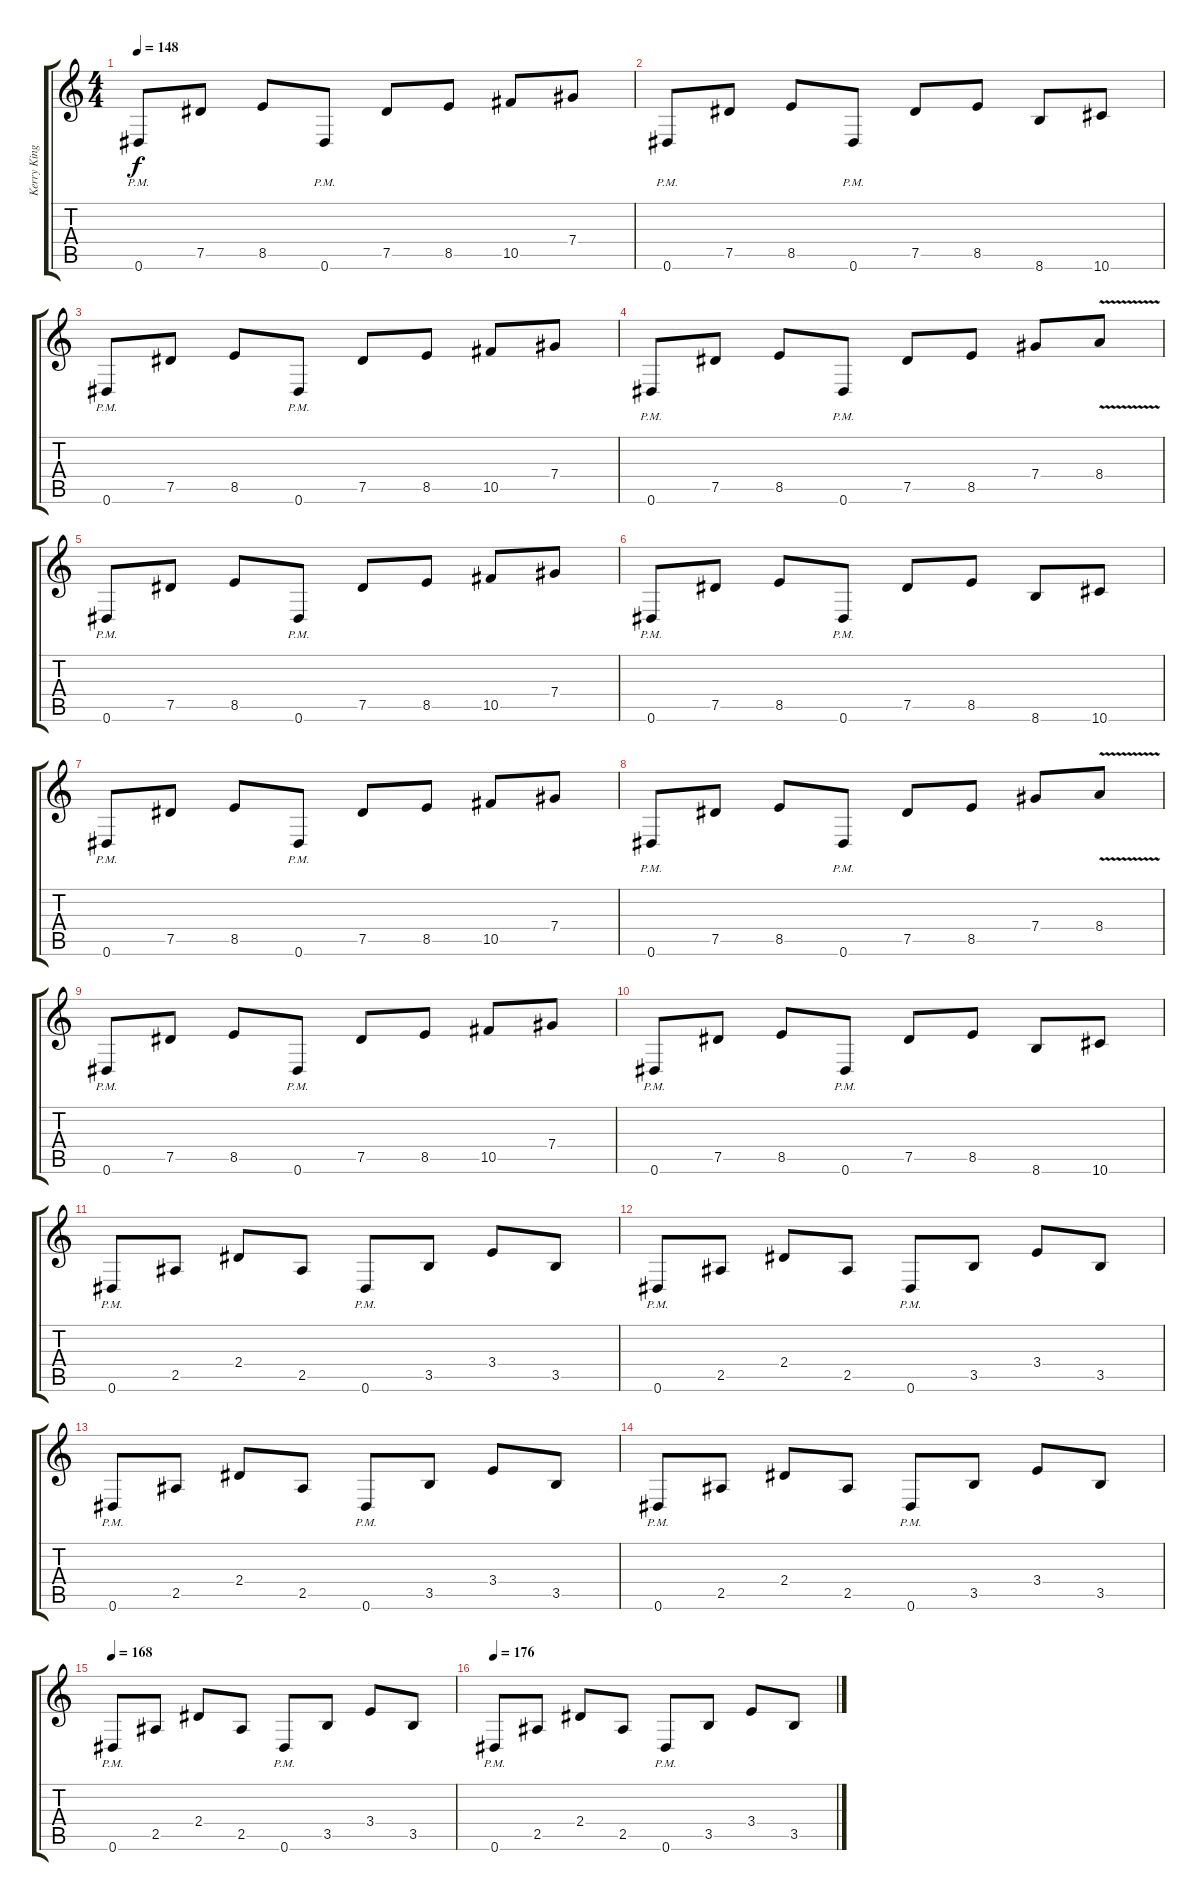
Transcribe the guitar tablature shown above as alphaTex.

\track ("Kerry King (Rhythm Guitar)" "Kerry King") {instrument distortionguitar}
\staff {score tabs}
\tuning (Eb4 Bb3 Gb3 Db3 Ab2 Eb2) {hide}
\ts (4 4)
\tempo 148
\clef g2
\ks c
0.6{pm}.8{dy f} 7.5.8 8.5.8 0.6{pm}.8 7.5.8 8.5.8 10.5.8 7.4.8 |
0.6{pm}.8 7.5.8 8.5.8 0.6{pm}.8 7.5.8 8.5.8 8.6.8 10.6.8 |
0.6{pm}.8 7.5.8 8.5.8 0.6{pm}.8 7.5.8 8.5.8 10.5.8 7.4.8 |
0.6{pm}.8 7.5.8 8.5.8 0.6{pm}.8 7.5.8 8.5.8 7.4.8 8.4{v}.8 |
0.6{pm}.8 7.5.8 8.5.8 0.6{pm}.8 7.5.8 8.5.8 10.5.8 7.4.8 |
0.6{pm}.8 7.5.8 8.5.8 0.6{pm}.8 7.5.8 8.5.8 8.6.8 10.6.8 |
0.6{pm}.8 7.5.8 8.5.8 0.6{pm}.8 7.5.8 8.5.8 10.5.8 7.4.8 |
0.6{pm}.8 7.5.8 8.5.8 0.6{pm}.8 7.5.8 8.5.8 7.4.8 8.4{v}.8 |
0.6{pm}.8 7.5.8 8.5.8 0.6{pm}.8 7.5.8 8.5.8 10.5.8 7.4.8 |
0.6{pm}.8 7.5.8 8.5.8 0.6{pm}.8 7.5.8 8.5.8 8.6.8 10.6.8 |
0.6{pm}.8 2.5.8 2.4.8 2.5.8 0.6{pm}.8 3.5.8 3.4.8 3.5.8 |
0.6{pm}.8 2.5.8 2.4.8 2.5.8 0.6{pm}.8 3.5.8 3.4.8 3.5.8 |
0.6{pm}.8 2.5.8 2.4.8 2.5.8 0.6{pm}.8 3.5.8 3.4.8 3.5.8 |
0.6{pm}.8 2.5.8 2.4.8 2.5.8 0.6{pm}.8 3.5.8 3.4.8 3.5.8 |
\tempo 168
0.6{pm}.8 2.5.8 2.4.8 2.5.8 0.6{pm}.8 3.5.8 3.4.8 3.5.8 |
\tempo 176
0.6{pm}.8 2.5.8 2.4.8 2.5.8 0.6{pm}.8 3.5.8 3.4.8 3.5.8
